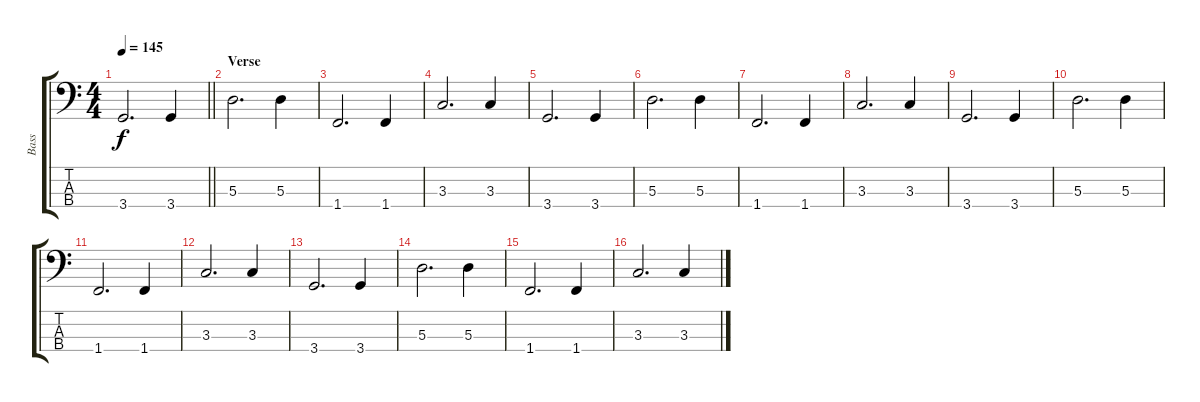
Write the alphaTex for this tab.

\track ("Bass" "Bass") {instrument electricbasspick}
\staff {score tabs}
\tuning (G2 D2 A1 E1) {hide}
\ts (4 4)
\tempo 145
\clef f4
\barLineRight lightlight
\ks c
3.4.2{d dy f} 3.4.4 |
\section ("" "Verse")
5.3.2{d} 5.3.4 |
1.4.2{d} 1.4.4 |
3.3.2{d} 3.3.4 |
3.4.2{d} 3.4.4 |
5.3.2{d} 5.3.4 |
1.4.2{d} 1.4.4 |
3.3.2{d} 3.3.4 |
3.4.2{d} 3.4.4 |
5.3.2{d} 5.3.4 |
1.4.2{d} 1.4.4 |
3.3.2{d} 3.3.4 |
3.4.2{d} 3.4.4 |
5.3.2{d} 5.3.4 |
1.4.2{d} 1.4.4 |
3.3.2{d} 3.3.4
